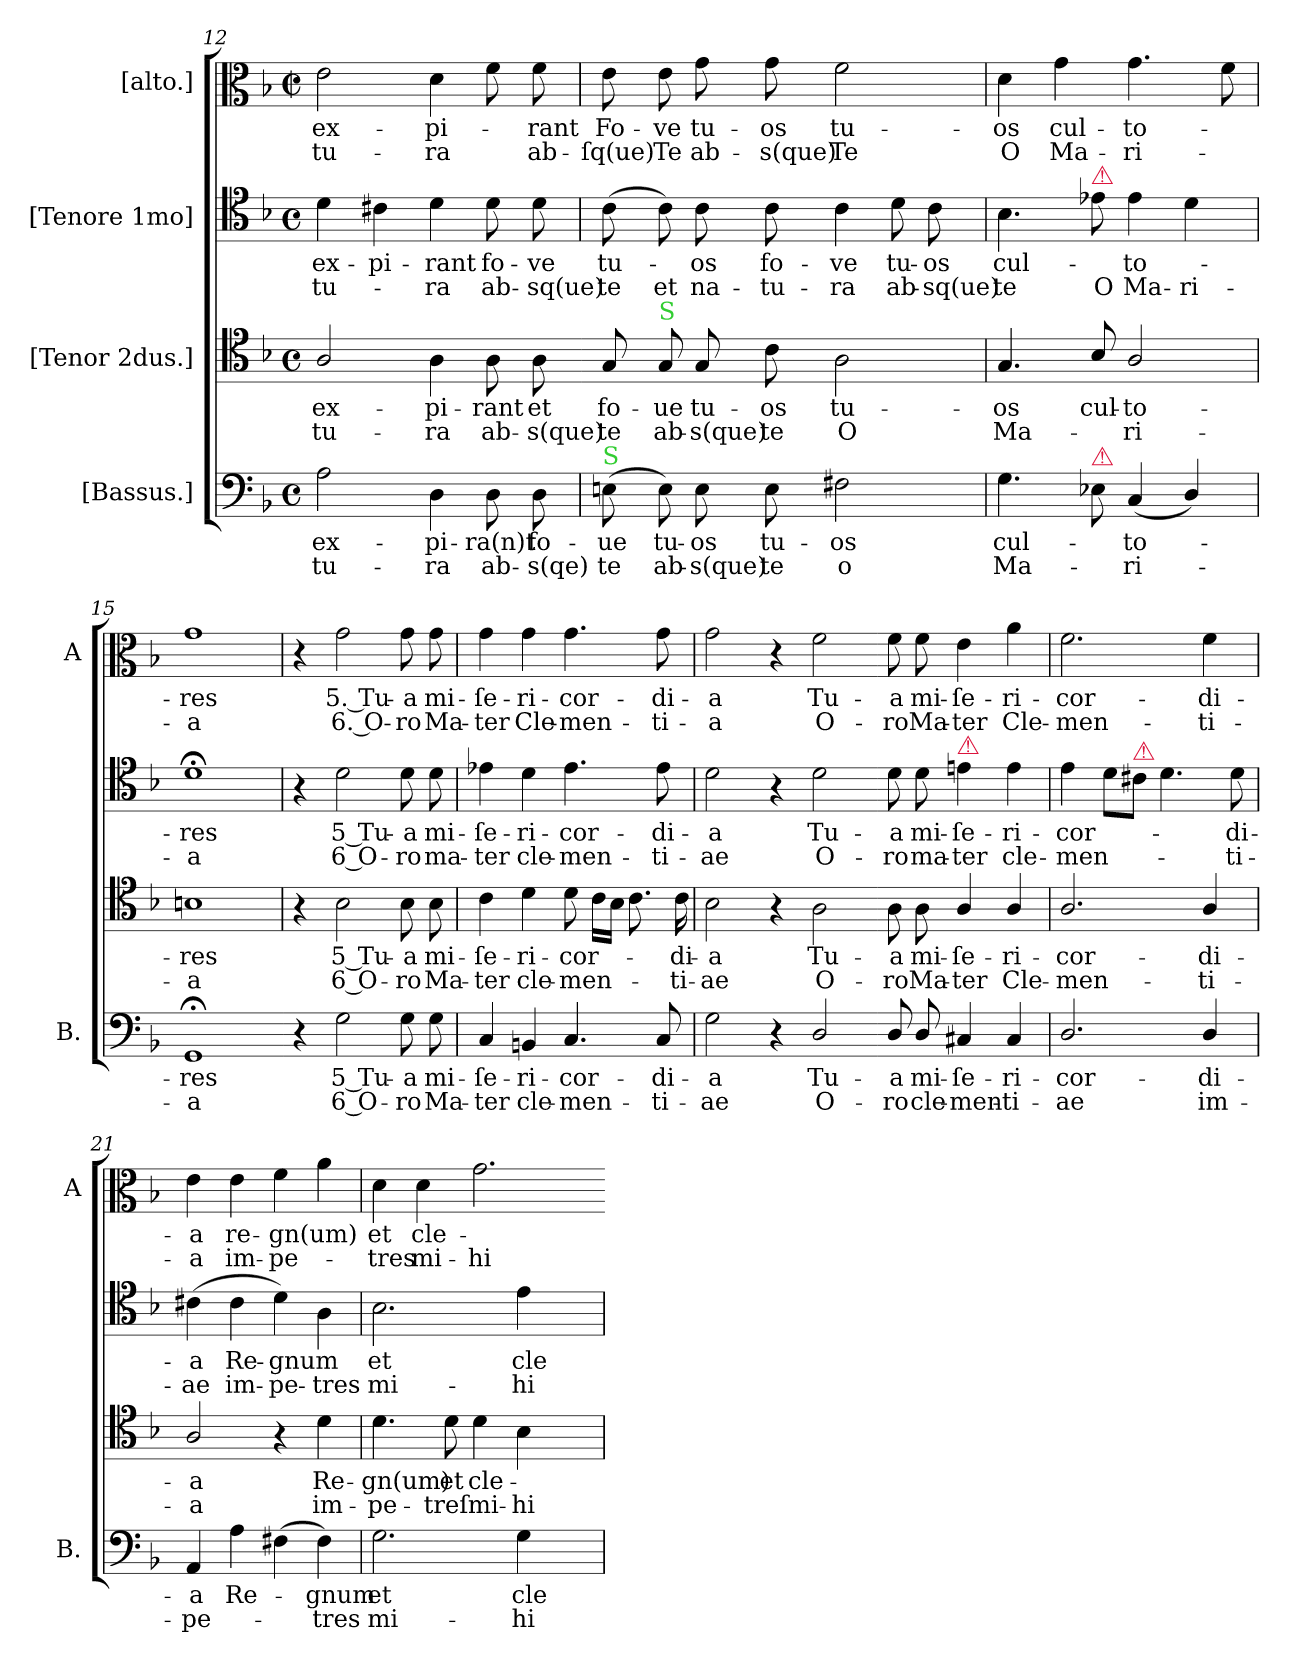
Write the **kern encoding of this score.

**kern	**text	**text	**kern	**text	**text	**kern	**text	**text	**kern	**text	**text
*part4	*part4	*part4	*part3	*part3	*part3	*part2	*part2	*part2	*part1	*part1	*part1
*staff4	*staff4	*staff4	*staff3	*staff3	*staff3	*staff2	*staff2	*staff2	*staff1	*staff1	*staff1
*I"[Bassus.]	*	*	*I"[Tenor 2dus.]	*	*	*I"[Tenore 1mo]	*	*	*I"[alto.]	*	*
*I'B.	*	*	*	*	*	*	*	*	*I'A	*	*
*clefF4	*	*	*clefC4	*	*	*clefC4	*	*	*clefC3	*	*
*k[b-]	*	*	*k[b-]	*	*	*k[b-]	*	*	*k[b-]	*	*
*M4/4	*	*	*M4/4	*	*	*M4/4	*	*	*M2/2	*	*
*met(c)	*	*	*met(c)	*	*	*met(c)	*	*	*met(c|)	*	*
=12	=12	=12	=12	=12	=12	=12	=12	=12	=12	=12	=12
2A\	ex-	-tu-	2A/	ex-	-tu-	4d\	ex-	-tu-	2e\	ex-	-tu-
.	.	.	.	.	.	4c#X\	-pi-	.	.	.	.
4D\	-pi-	-ra	4A\	-pi-	-ra	4d\	-rant	-ra	4d\	-pi-	-ra
8D\	-ra(n)t	ab-	8A\	-rant	ab-	8d\	fo-	ab-	8f\	.	.
8D\	fo-	-s(qe)	8A\	et	-s(que)	8d\	-ve	-sq(ue)	8f\	-rant	ab-
=13	=13	=13	=13-	=13	=13	=13	=13	=13	=13	=13	=13
!LO:TX:a:color=limegreen:t=S	!	!	!	!	!	!	!	!	!	!	!
(8En\	-ue	te	8G/	fo-	te	(8c\	tu-	te	8e\	Fo-	-ſq(ue)
!	!	!	!LO:TX:a:color=limegreen:t=S	!	!	!	!	!	!	!	!
!	!	!LO:LY:i	!	!	!LO:LY:i	!	!	!LO:LY:i	!	!	!
8E\)	tu-	ab-	8G/	-ue	ab-	8c\)	.	et	8e\	-ve	Te
!	!	!LO:LY:i	!	!	!LO:LY:i	!	!	!LO:LY:i	!	!	!
8E\	-os	-s(que)	8G/	tu-	-s(que)	8c\	-os	na-	8g\	tu-	ab-
!	!LO:LY:i	!LO:LY:i	!	!	!LO:LY:i	!	!LO:LY:i	!LO:LY:i	!	!	!
8E\	tu-	te	8c\	-os	te	8c\	fo-	-tu-	8g\	-os	-s(que)
!	!LO:LY:i	!	!	!LO:LY:i	!	!	!LO:LY:i	!LO:LY:i	!	!LO:LY:i	!
2F#X\	-os	o	2A\	tu-	O	4c\	-ve	-ra	2f\	tu-	Te
!	!	!	!	!	!	!	!LO:LY:i	!LO:LY:i	!	!	!
.	.	.	.	.	.	8d\	tu-	ab-	.	.	.
!	!	!	!	!	!	!	!LO:LY:i	!LO:LY:i	!	!	!
.	.	.	.	.	.	8c\	-os	-sq(ue)	.	.	.
=14	=14	=14	=14	=14	=14	=14	=14	=14	=14	=14	=14
!	!	!	!	!LO:LY:i	!	!	!	!LO:LY:i	!	!LO:LY:i	!
4.G\	cul-	Ma-	4.G/	-os	Ma-	4.B-\	cul-	te	4d\	-os	O
.	.	.	.	.	.	.	.	.	4g\	cul-	Ma-
!	!	!	!	!	!	!LO:TX:a:color=crimson:t=⚠	!	!	!	!	!
!LO:TX:a:color=crimson:t=⚠	!	!	!	!	!	!	!	!	!	!	!
8E-X\	.	.	8B-/	cul-	.	8e-X\	.	O	.	.	.
(4C/	-to-	-ri-	2A/	-to-	-ri-	4e-\	-to-	Ma-	4.g\	-to-	-ri-
4D/)	.	.	.	.	.	4d\	.	-ri-	.	.	.
.	.	.	.	.	.	.	.	.	8f\	.	.
=15	=15	=15	=15	=15	=15	=15	=15	=15	=15	=15	=15
1GG;<	-res	-a	1Bn	-res	-a	1d;	-res	-a	1g	-res	-a
=16-	=16	=16	=16	=16	=16	=16	=16	=16	=16	=16	=16
4r	.	.	4r	.	.	4r	.	.	4r	.	.
2G\	5 Tu-	6 O-	2B-\	5 Tu-	6 O-	2d\	5 Tu-	6 O-	2g\	5. Tu-	6. O-
8G\	-a	-ro	8B-\	-a	-ro	8d\	-a	-ro	8g\	-a	-ro
8G\	mi-	Ma-	8B-\	mi-	Ma-	8d\	mi-	ma-	8g\	mi-	Ma-
=17	=17	=17	=17	=17	=17	=17	=17	=17	=17	=17	=17
4C/	-ſe-	-ter	4c\	-ſe-	-ter	4e-X\	-ſe-	-ter	4g\	-ſe-	-ter
4BBn/	-ri-	cle-	4d\	-ri-	cle-	4d\	-ri-	cle-	4g\	-ri-	Cle-
4.C/	-cor-	-men-	8d\	-cor-	-men-	4.e-\	-cor-	-men-	4.g\	-cor-	-men-
.	.	.	16c\LL	.	.	.	.	.	.	.	.
.	.	.	16B-\JJ	.	.	.	.	.	.	.	.
.	.	.	8.c\	.	.	.	.	.	.	.	.
8C/	-di-	-ti-	.	.	.	8e-\	-di-	-ti-	8g\	-di-	-ti-
.	.	.	16c\	-di-	-ti-	.	.	.	.	.	.
=18	=18	=18	=18	=18	=18	=18	=18	=18	=18	=18	=18
2G\	-a	-ae	2B-\	-a	-ae	2d\	-a	-ae	2g\	-a	-a
4r	.	.	4r	.	.	4r	.	.	4r	.	.
!	!LO:LY:i	!LO:LY:i	!	!LO:LY:i	!LO:LY:i	!	!LO:LY:i	!LO:LY:i	!	!LO:LY:i	!LO:LY:i
2D/	Tu-	O-	2A\	Tu-	O-	2d\	Tu-	O-	2f\	Tu-	O-
=19-	=19-	=19-	=19-	=19-	=19-	=19-	=19-	=19-	=19-	=19-	=19-
!	!LO:LY:i	!LO:LY:i	!	!LO:LY:i	!LO:LY:i	!	!LO:LY:i	!LO:LY:i	!	!LO:LY:i	!LO:LY:i
8D/	-a	-ro	8A\	-a	-ro	8d\	-a	-ro	8f\	-a	-ro
!	!LO:LY:i	!LO:LY:i	!	!LO:LY:i	!LO:LY:i	!	!LO:LY:i	!LO:LY:i	!	!LO:LY:i	!LO:LY:i
8D/	mi-	cle-	8A\	mi-	Ma-	8d\	mi-	ma-	8f\	mi-	Ma-
!	!	!	!	!	!	!LO:TX:a:color=crimson:t=⚠	!	!	!	!	!
!	!LO:LY:i	!LO:LY:i	!	!LO:LY:i	!LO:LY:i	!	!LO:LY:i	!LO:LY:i	!	!LO:LY:i	!LO:LY:i
4C#X/	-ſe-	-men-	4A/	-ſe-	-ter	4en\	-ſe-	-ter	4e\	-ſe-	-ter
!	!LO:LY:i	!LO:LY:i	!	!LO:LY:i	!LO:LY:i	!	!LO:LY:i	!LO:LY:i	!	!LO:LY:i	!LO:LY:i
4C#/	-ri-	-ti-	4A/	-ri-	Cle-	4e\	-ri-	cle-	4a\	-ri-	Cle-
=20	=20	=20	=20	=20	=20	=20	=20	=20	=20	=20	=20
!	!LO:LY:i	!LO:LY:i	!	!LO:LY:i	!LO:LY:i	!	!LO:LY:i	!LO:LY:i	!	!LO:LY:i	!LO:LY:i
2.D/	-cor-	-ae	2.A/	-cor-	-men-	4e\	-cor-	-men-	2.f\	-cor-	-men-
.	.	.	.	.	.	8d\L	.	.	.	.	.
!	!	!	!	!	!	!LO:TX:a:color=crimson:t=⚠	!	!	!	!	!
.	.	.	.	.	.	8c#X\J	.	.	.	.	.
.	.	.	.	.	.	4.d\	.	.	.	.	.
!	!LO:LY:i	!	!	!LO:LY:i	!LO:LY:i	!	!	!	!	!LO:LY:i	!LO:LY:i
4D/	-di-	im-	4A/	-di-	-ti-	.	.	.	4f\	-di-	-ti-
!	!	!	!	!	!	!	!LO:LY:i	!LO:LY:i	!	!	!
.	.	.	.	.	.	8d\	-di-	-ti-	.	.	.
=21	=21	=21	=21	=21	=21	=21	=21	=21	=21	=21	=21
!	!LO:LY:i	!	!	!LO:LY:i	!LO:LY:i	!	!LO:LY:i	!LO:LY:i	!	!LO:LY:i	!LO:LY:i
4AA/	-a	-pe-	2A/	-a	-a	(4c#X\	-a	-ae	4e\	-a	-a
4A\	Re-	.	.	.	.	4c#\	Re-	im-	4e\	re-	im-
(4F#X\	.	.	4r	.	.	4d\)	-gnum	-pe-	4f\	-gn(um)	-pe-
4F#\)	-gnum	-tres	4d\	Re-	im-	4A\	.	-tres	4a\	.	.
=22	=22	=22	=22	=22	=22	=22	=22	=22	=22	=22	=22
2.G\	et	mi-	4.d\	-gn(um)	-pe-	2.B-\	et	mi-	4d\	et	-tres
.	.	.	.	.	.	.	.	.	4d\	cle-	mi-
.	.	.	8d\	et	-treſ	.	.	.	.	.	.
.	.	.	4d\	cle-	mi-	.	.	.	2.g\	.	-hi
4G\	cle-	-hi	4B-\	.	-hi	4e\	cle-	-hi	.	.	.
4ryy	.	.	4ryy	.	.	4ryy	.	.	.	.	.
=	=-	=-	=	=-	=-	=	=-	=-	=-	=-	=-
*-	*-	*-	*-	*-	*-	*-	*-	*-	*-	*-	*-
